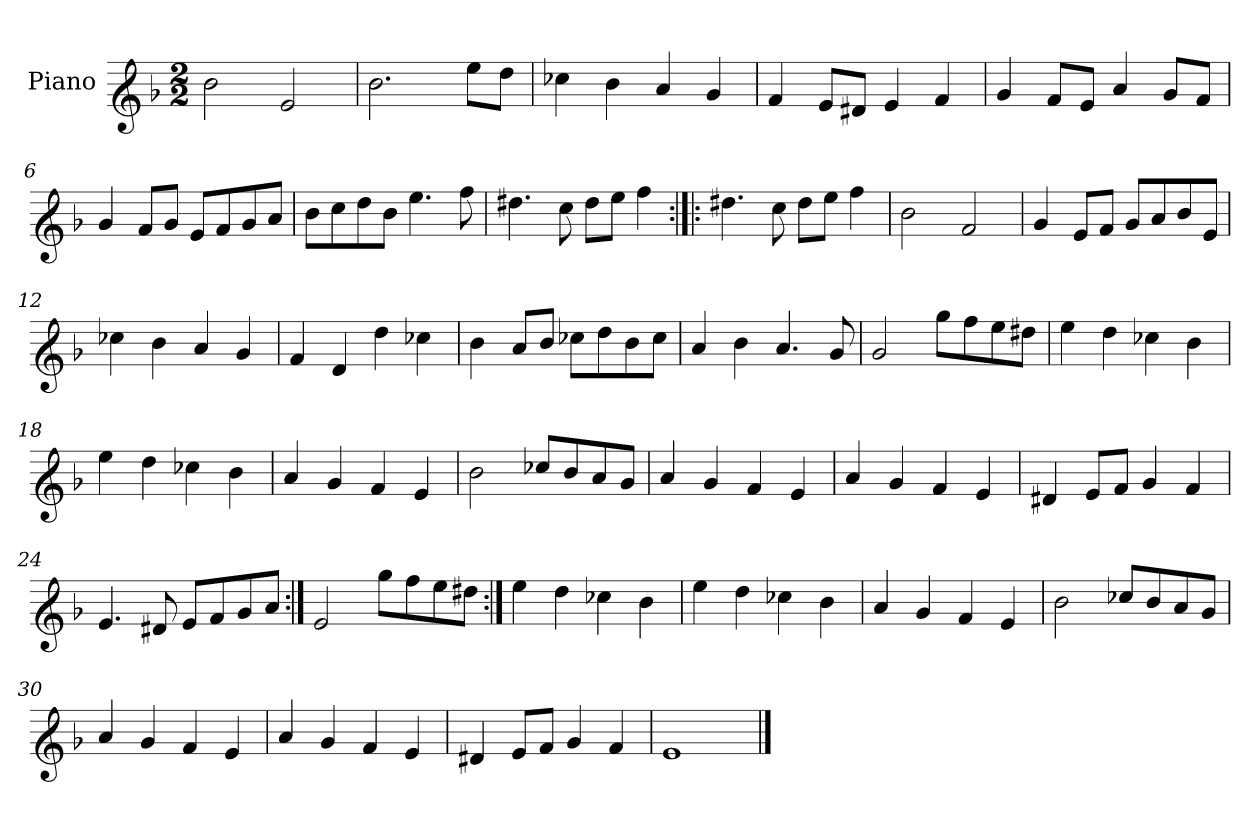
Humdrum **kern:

**kern
*part1
*staff1
*I"Piano
*I'Pno.
*clefG1
*k[b-]
*M2/2
=1
2dd\
2g/
=2
2.dd\
8gg\L
8ff\J
=3
4ee-X\
4dd\
4cc/
4b-/
=4
4a/
8g/L
8f#X/J
4g/
4a/
=5
4b-/
8a/L
8g/J
4cc/
8b-/L
8a/J
=6
4b-/
8a/L
8b-/J
8g/L
8a/
8b-/
8cc/J
=7
8dd\L
8ee\
8ff\
8dd\J
4.gg\
8aa\
!!LO:LB:g=z
=8
4.ff#X\
8ee\
8ff#\L
8gg\J
4aa\
=9:|!|:
4.ff#X\
8ee\
8ff#\L
8gg\J
4aa\
=10
2dd\
2a/
=11
4b-/
8g/L
8a/J
8b-/L
8cc/
8dd/
8g/J
=12
4ee-X\
4dd\
4cc/
4b-/
=13
4a/
4f/
4ff\
4ee-X\
=14
4dd\
8cc/L
8dd/J
8ee-X\L
8ff\
8dd\
8ee-\J
!!LO:LB:g=z
=15
4cc/
4dd\
4.cc/
8b-/
=16
2b-/
8bb-\L
8aa\
8gg\
8ff#X\J
=17
4gg\
4ff\
4ee-X\
4dd\
=18
4gg\
4ff\
4ee-X\
4dd\
=19
4cc/
4b-/
4a/
4g/
=20
2dd\
8ee-X/L
8dd/
8cc/
8b-/J
=21
4cc/
4b-/
4a/
4g/
=22
4cc/
4b-/
4a/
4g/
!!LO:LB:g=z
=23
4f#X/
8g/L
8a/J
4b-/
4a/
=24
4.g/
8f#X/
8g/L
8a/
8b-/
8cc/J
=25:|!
2g/
8bb-\L
8aa\
8gg\
8ff#X\J
=26:|!
4gg\
4ff\
4ee-X\
4dd\
=27
4gg\
4ff\
4ee-X\
4dd\
=28
4cc/
4b-/
4a/
4g/
=29
2dd\
8ee-X/L
8dd/
8cc/
8b-/J
!!LO:LB:g=z
=30
4cc/
4b-/
4a/
4g/
=31
4cc/
4b-/
4a/
4g/
=32
4f#X/
8g/L
8a/J
4b-/
4a/
=33
1g
==
*-
